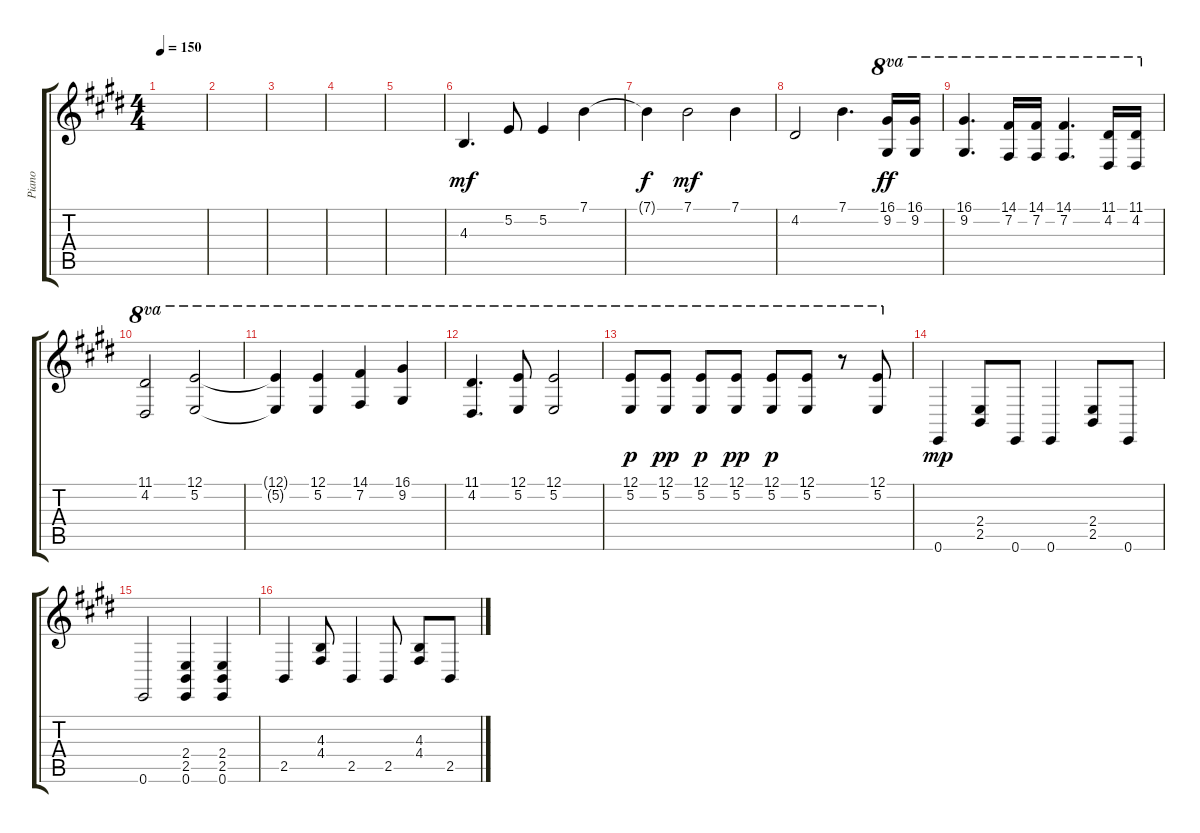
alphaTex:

\track ("Piano" "Piano") {instrument brightacousticpiano}
\staff {score tabs}
\tuning (E4 B3 G3 D3 A2 E2) {hide}
\ts (4 4)
\tempo 150
\clef g2
\ks e
|
|
|
|
|
4.3.4{d dy mf} 5.2.8 5.2.4 7.1.4 |
7.1{t}.4{dy f} 7.1.2{dy mf} 7.1.4 |
4.2.2 7.1.4{d} (16.1 9.2).16{ot 8va dy ff} (16.1 9.2).16{ot 8va} |
(16.1 9.2).4{d ot 8va} (14.1 7.2).16{ot 8va} (14.1 7.2).16{ot 8va} (14.1 7.2).4{d ot 8va} (11.1 4.2).16{ot 8va} (11.1 4.2).16{ot 8va} |
(11.1 4.2).2{ot 8va} (12.1 5.2).2{ot 8va} |
(12.1{t} 5.2{t}).4{ot 8va} (12.1 5.2).4{ot 8va} (14.1 7.2).4{ot 8va} (16.1 9.2).4{ot 8va} |
(11.1 4.2).4{d ot 8va} (12.1 5.2).8{ot 8va} (12.1 5.2).2{ot 8va} |
(12.1 5.2).8{ot 8va dy p} (12.1 5.2).8{ot 8va dy pp} (12.1 5.2).8{ot 8va dy p} (12.1 5.2).8{ot 8va dy pp} (12.1 5.2).8{ot 8va dy p} (12.1 5.2).8{ot 8va} r.8{ot 8va} (12.1 5.2).8{ot 8va} |
0.6.4{dy mp} (2.4 2.5).8 0.6.8 0.6.4 (2.4 2.5).8 0.6.8 |
0.6.2 (2.4 2.5 0.6).4 (2.4 2.5 0.6).4 |
2.5.4 (4.3 4.4).8 2.5.4 2.5.8 (4.3 4.4).8 2.5.8
